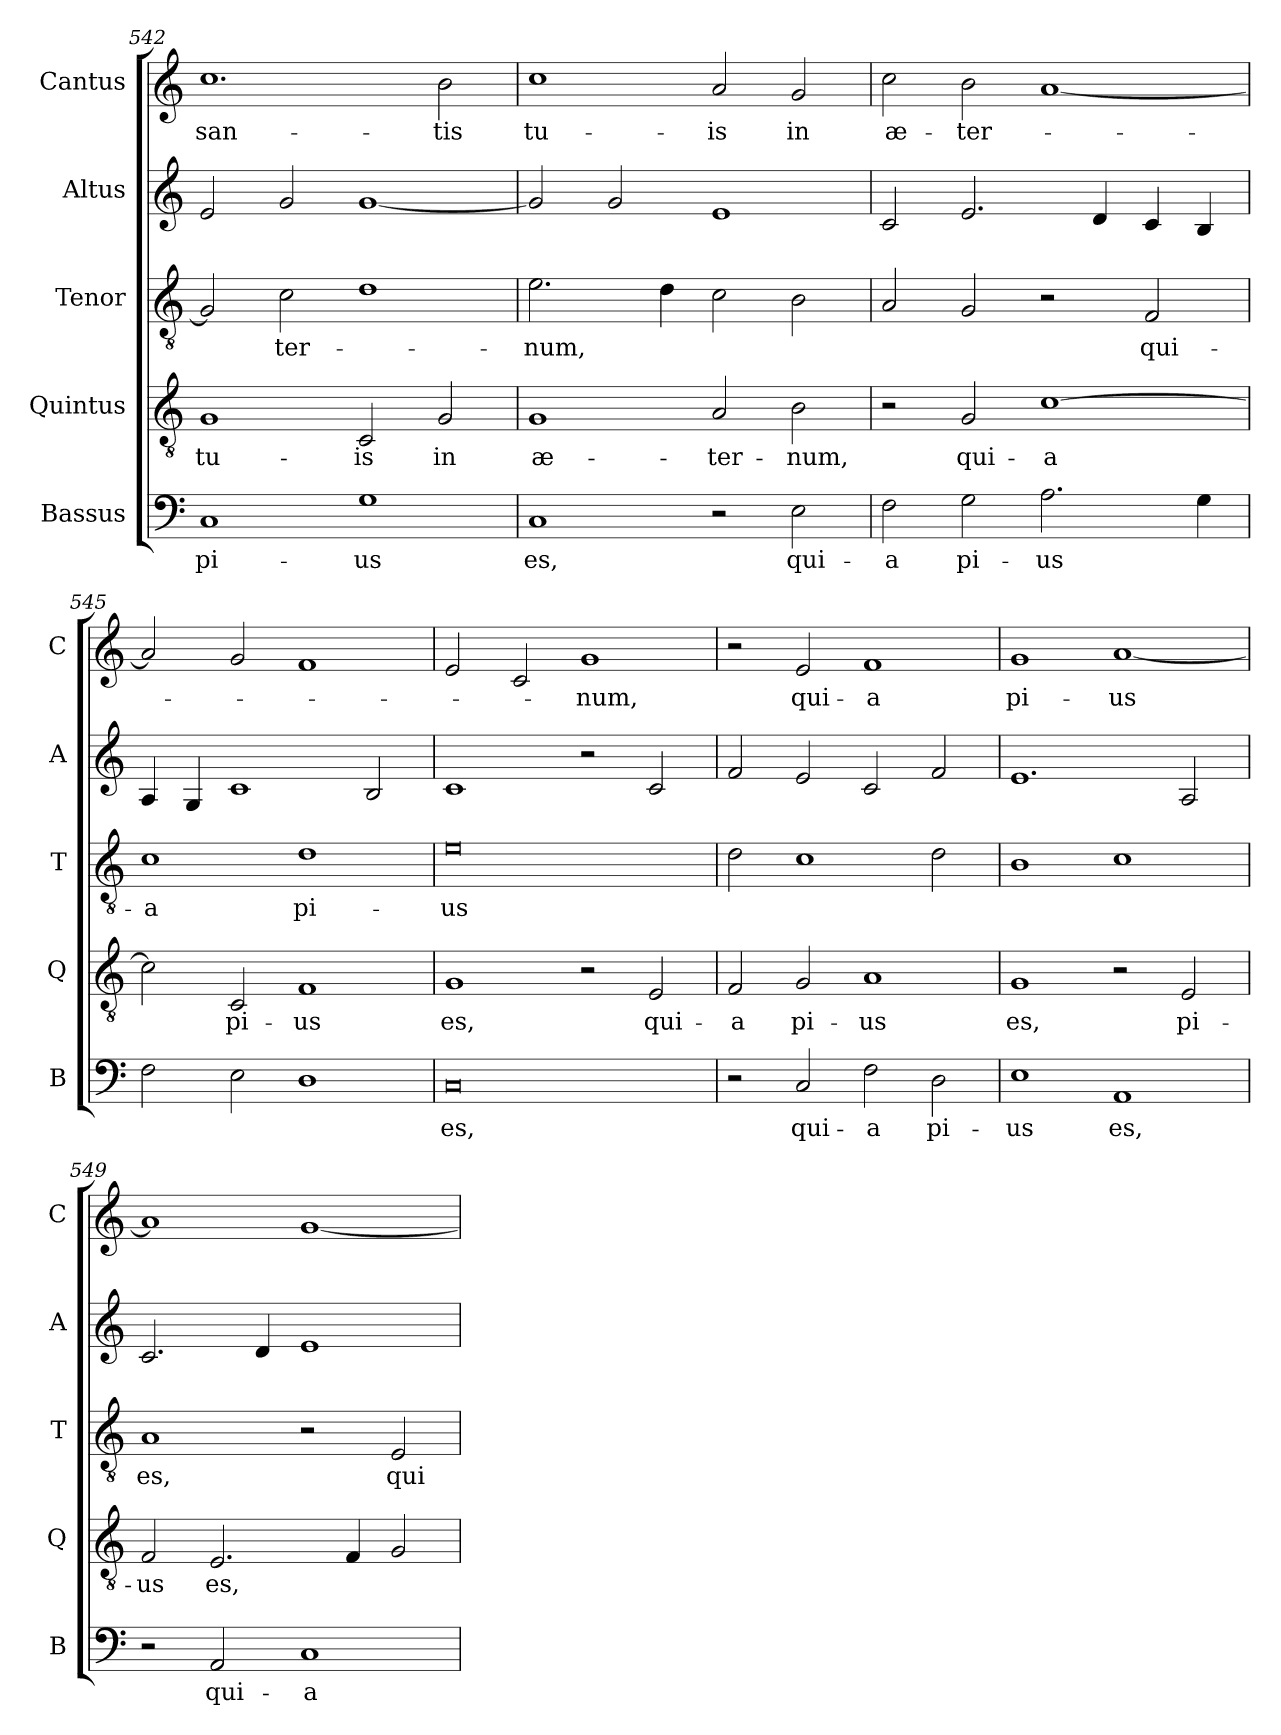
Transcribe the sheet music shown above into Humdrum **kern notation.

**kern	**text	**kern	**text	**kern	**text	**kern	**kern	**text
*part5	*part5	*part4	*part4	*part3	*part3	*part2	*part1	*part1
*staff5	*staff5	*staff4	*staff4	*staff3	*staff3	*staff2	*staff1	*staff1
*I"Bassus	*	*I"Quintus	*	*I"Tenor	*	*I"Altus	*I"Cantus	*
*I'B	*	*I'Q	*	*I'T	*	*I'A	*I'C	*
!!LO:PB:g=z
*clefF4	*	*clefGv2	*	*clefGv2	*	*clefG2	*clefG2	*
*k[]	*	*k[]	*	*k[]	*	*k[]	*k[]	*
*C:	*	*C:	*	*C:	*	*C:	*C:	*
=542	=542	=542	=542	=542	=542	=542	=542	=542
!	!LO:LY:b	!	!LO:LY:b	!	!	!	!	!LO:LY:b
1C	pi-	1G	tu-	2G/]	.	2e/	1.cc	san-
!	!	!	!	!	!LO:LY:b	!	!	!
.	.	.	.	2c\	-ter-	2g/	.	.
!	!LO:LY:b	!	!LO:LY:b	!	!	!	!	!
1G	-us	2C/	-is	1d	.	[1g	.	.
!	!	!	!LO:LY:b	!	!	!	!	!LO:LY:b
.	.	2G/	in	.	.	.	2b\	-tis
=543	=543	=543	=543	=543	=543	=543	=543	=543
!	!LO:LY:b	!	!LO:LY:b	!	!LO:LY:b	!	!	!LO:LY:b
1C	es,	1G	æ-	2.e\	-num,	2g/]	1cc	tu-
.	.	.	.	.	.	2g/	.	.
.	.	.	.	4d\	.	.	.	.
!	!	!	!LO:LY:b	!	!	!	!	!LO:LY:b
2r	.	2A/	-ter-	2c\	.	1e	2a/	-is
!	!LO:LY:b	!	!LO:LY:b	!	!	!	!	!LO:LY:b
2E\	qui-	2B\	-num,	2B\	.	.	2g/	in
=544	=544	=544	=544	=544	=544	=544	=544	=544
!	!LO:LY:b	!	!	!	!	!	!	!LO:LY:b
2F\	-a	2r	.	2A/	.	2c/	2cc\	æ-
!	!LO:LY:b	!	!LO:LY:b	!	!	!	!	!LO:LY:b
2G\	pi-	2G/	qui-	2G/	.	2.e/	2b\	-ter-
!	!LO:LY:b	!	!LO:LY:b	!	!	!	!	!
2.A\	-us	[1c	-a	2r	.	.	[1a	.
.	.	.	.	.	.	4d/	.	.
!	!	!	!	!	!LO:LY:b	!	!	!
.	.	.	.	2F/	qui-	4c/	.	.
4G\	.	.	.	.	.	4B/	.	.
=545	=545	=545	=545	=545	=545	=545	=545	=545
!	!	!	!	!	!LO:LY:b	!	!	!
2F\	.	2c\]	.	1c	-a	4A/	2a/]	.
.	.	.	.	.	.	4G/	.	.
!	!	!	!LO:LY:b	!	!	!	!	!
2E\	.	2C/	pi-	.	.	1c	2g/	.
!	!	!	!LO:LY:b	!	!LO:LY:b	!	!	!
1D	.	1F	-us	1d	pi-	.	1f	.
.	.	.	.	.	.	2B/	.	.
=546	=546	=546	=546	=546	=546	=546	=546	=546
!	!LO:LY:b	!	!LO:LY:b	!	!LO:LY:b	!	!	!
0C	es,	1G	es,	0e	-us	1c	2e/	.
.	.	.	.	.	.	.	2c/	.
!	!	!	!	!	!	!	!	!LO:LY:b
.	.	2r	.	.	.	2r	1g	-num,
!	!	!	!LO:LY:b	!	!	!	!	!
.	.	2E/	qui-	.	.	2c/	.	.
=547	=547	=547	=547	=547	=547	=547	=547	=547
!	!	!	!LO:LY:b	!	!	!	!	!
2r	.	2F/	-a	2d\	.	2f/	2r	.
!	!LO:LY:b	!	!LO:LY:b	!	!	!	!	!LO:LY:b
2C/	qui-	2G/	pi-	1c	.	2e/	2e/	qui-
!	!LO:LY:b	!	!LO:LY:b	!	!	!	!	!LO:LY:b
2F\	-a	1A	-us	.	.	2c/	1f	-a
!	!LO:LY:b	!	!	!	!	!	!	!
2D\	pi-	.	.	2d\	.	2f/	.	.
!!LO:LB:g=z
=548	=548	=548	=548	=548	=548	=548	=548	=548
!	!LO:LY:b	!	!LO:LY:b	!	!	!	!	!LO:LY:b
1E	-us	1G	es,	1B	.	1.e	1g	pi-
!	!LO:LY:b	!	!	!	!	!	!	!LO:LY:b
1AA	es,	2r	.	1c	.	.	[1a	-us
!	!	!	!LO:LY:b	!	!	!	!	!
.	.	2E/	pi-	.	.	2A/	.	.
=549	=549	=549	=549	=549	=549	=549	=549	=549
!	!	!	!LO:LY:b	!	!LO:LY:b	!	!	!
2r	.	2F/	-us	1A	es,	2.c/	1a]	.
!	!LO:LY:b	!	!LO:LY:b	!	!	!	!	!
2AA/	qui-	2.E/	es,	.	.	.	.	.
.	.	.	.	.	.	4d/	.	.
!	!LO:LY:b	!	!	!	!	!	!	!
1C	-a	.	.	2r	.	1e	[1g	.
.	.	4F/	.	.	.	.	.	.
!	!	!	!	!	!LO:LY:b	!	!	!
.	.	2G/	.	2E/	qui-	.	.	.
=	=	=	=	=	=	=	=	=
*-	*-	*-	*-	*-	*-	*-	*-	*-
